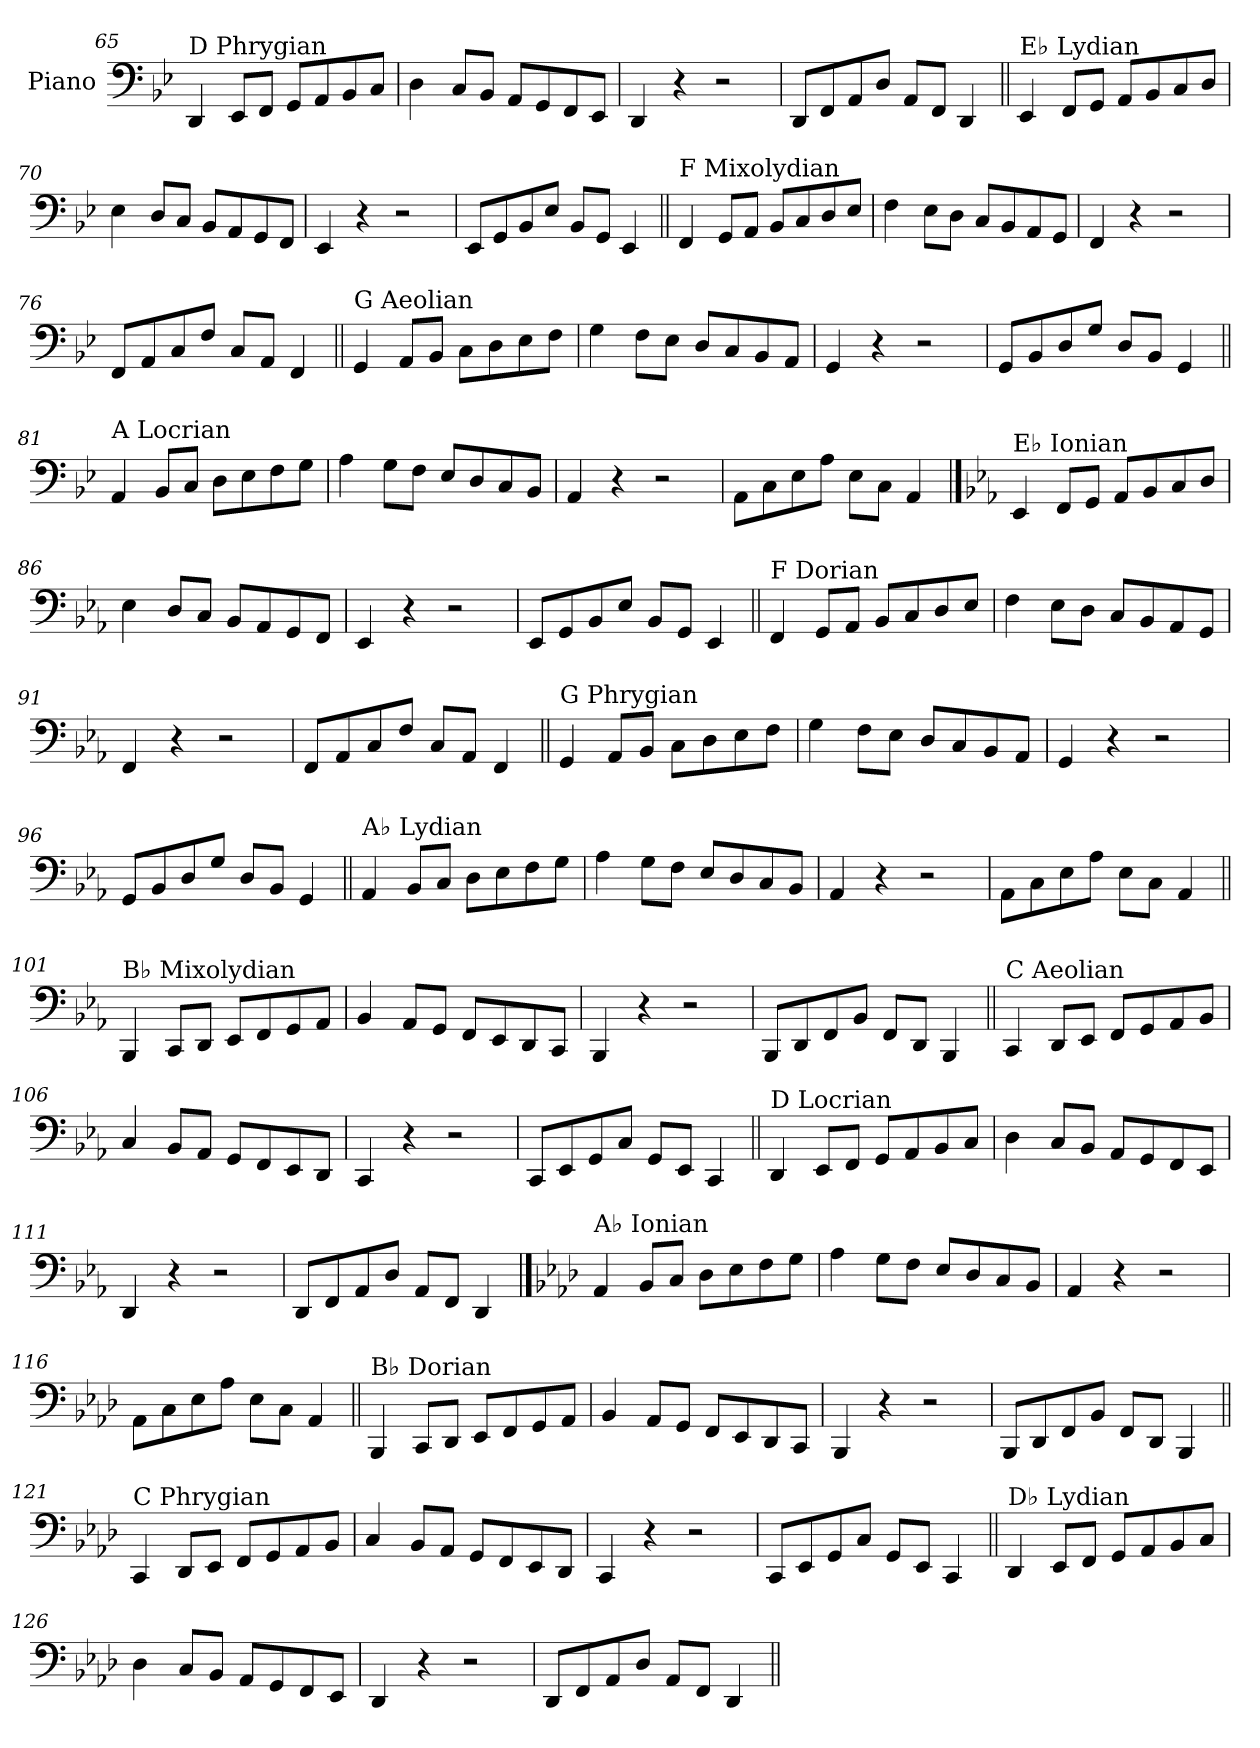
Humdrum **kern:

**kern
*part1
*staff1
*I"Piano
*I'Pno.
!!LO:LB:g=z
*clefF4
*k[b-e-]
=65
!LO:TX:a:t=D Phrygian
4DD/
8EE-/L
8FF/J
8GG/L
8AA/
8BB-/
8C/J
=66
4D\
8C/L
8BB-/J
8AA/L
8GG/
8FF/
8EE-/J
=67
4DD/
4r
2r
=68
8DD/L
8FF/
8AA/
8D/J
8AA/L
8FF/J
4DD/
!!LO:LB:g=z
=69||
!LO:TX:a:t=E♭ Lydian
4EE-/
8FF/L
8GG/J
8AA/L
8BB-/
8C/
8D/J
=70
4E-\
8D/L
8C/J
8BB-/L
8AA/
8GG/
8FF/J
=71
4EE-/
4r
2r
=72
8EE-/L
8GG/
8BB-/
8E-/J
8BB-/L
8GG/J
4EE-/
!!LO:LB:g=z
=73||
!LO:TX:a:t=F Mixolydian
4FF/
8GG/L
8AA/J
8BB-/L
8C/
8D/
8E-/J
=74
4F\
8E-\L
8D\J
8C/L
8BB-/
8AA/
8GG/J
=75
4FF/
4r
2r
=76
8FF/L
8AA/
8C/
8F/J
8C/L
8AA/J
4FF/
!!LO:LB:g=z
=77||
!LO:TX:a:t=G Aeolian
4GG/
8AA/L
8BB-/J
8C\L
8D\
8E-\
8F\J
=78
4G\
8F\L
8E-\J
8D/L
8C/
8BB-/
8AA/J
=79
4GG/
4r
2r
=80
8GG/L
8BB-/
8D/
8G/J
8D/L
8BB-/J
4GG/
!!LO:LB:g=z
=81||
!LO:TX:a:t=A Locrian
4AA/
8BB-/L
8C/J
8D\L
8E-\
8F\
8G\J
=82
4A\
8G\L
8F\J
8E-/L
8D/
8C/
8BB-/J
=83
4AA/
4r
2r
=84
8AA\L
8C\
8E-\
8A\J
8E-\L
8C\J
4AA/
!!LO:PB:g=z
==85
*k[b-e-a-]
!LO:TX:a:t=E♭ Ionian
4EE-/
8FF/L
8GG/J
8AA-/L
8BB-/
8C/
8D/J
=86
4E-\
8D/L
8C/J
8BB-/L
8AA-/
8GG/
8FF/J
=87
4EE-/
4r
2r
=88
8EE-/L
8GG/
8BB-/
8E-/J
8BB-/L
8GG/J
4EE-/
!!LO:LB:g=z
=89||
!LO:TX:a:t=F Dorian
4FF/
8GG/L
8AA-/J
8BB-/L
8C/
8D/
8E-/J
=90
4F\
8E-\L
8D\J
8C/L
8BB-/
8AA-/
8GG/J
=91
4FF/
4r
2r
=92
8FF/L
8AA-/
8C/
8F/J
8C/L
8AA-/J
4FF/
!!LO:LB:g=z
=93||
!LO:TX:a:t=G Phrygian
4GG/
8AA-/L
8BB-/J
8C\L
8D\
8E-\
8F\J
=94
4G\
8F\L
8E-\J
8D/L
8C/
8BB-/
8AA-/J
=95
4GG/
4r
2r
=96
8GG/L
8BB-/
8D/
8G/J
8D/L
8BB-/J
4GG/
!!LO:LB:g=z
=97||
!LO:TX:a:t=A♭ Lydian
4AA-/
8BB-/L
8C/J
8D\L
8E-\
8F\
8G\J
=98
4A-\
8G\L
8F\J
8E-/L
8D/
8C/
8BB-/J
=99
4AA-/
4r
2r
=100
8AA-\L
8C\
8E-\
8A-\J
8E-\L
8C\J
4AA-/
!!LO:LB:g=z
=101||
!LO:TX:a:t=B♭ Mixolydian
4BBB-/
8CC/L
8DD/J
8EE-/L
8FF/
8GG/
8AA-/J
=102
4BB-/
8AA-/L
8GG/J
8FF/L
8EE-/
8DD/
8CC/J
=103
4BBB-/
4r
2r
=104
8BBB-/L
8DD/
8FF/
8BB-/J
8FF/L
8DD/J
4BBB-/
!!LO:LB:g=z
=105||
!LO:TX:a:t=C Aeolian
4CC/
8DD/L
8EE-/J
8FF/L
8GG/
8AA-/
8BB-/J
=106
4C/
8BB-/L
8AA-/J
8GG/L
8FF/
8EE-/
8DD/J
=107
4CC/
4r
2r
=108
8CC/L
8EE-/
8GG/
8C/J
8GG/L
8EE-/J
4CC/
!!LO:LB:g=z
=109||
!LO:TX:a:t=D Locrian
4DD/
8EE-/L
8FF/J
8GG/L
8AA-/
8BB-/
8C/J
=110
4D\
8C/L
8BB-/J
8AA-/L
8GG/
8FF/
8EE-/J
=111
4DD/
4r
2r
=112
8DD/L
8FF/
8AA-/
8D/J
8AA-/L
8FF/J
4DD/
!!LO:PB:g=z
==113
*k[b-e-a-d-]
!LO:TX:a:t=A♭ Ionian
4AA-/
8BB-/L
8C/J
8D-\L
8E-\
8F\
8G\J
=114
4A-\
8G\L
8F\J
8E-/L
8D-/
8C/
8BB-/J
=115
4AA-/
4r
2r
=116
8AA-\L
8C\
8E-\
8A-\J
8E-\L
8C\J
4AA-/
!!LO:LB:g=z
=117||
!LO:TX:a:t=B♭ Dorian
4BBB-/
8CC/L
8DD-/J
8EE-/L
8FF/
8GG/
8AA-/J
=118
4BB-/
8AA-/L
8GG/J
8FF/L
8EE-/
8DD-/
8CC/J
=119
4BBB-/
4r
2r
=120
8BBB-/L
8DD-/
8FF/
8BB-/J
8FF/L
8DD-/J
4BBB-/
!!LO:LB:g=z
=121||
!LO:TX:a:t=C Phrygian
4CC/
8DD-/L
8EE-/J
8FF/L
8GG/
8AA-/
8BB-/J
=122
4C/
8BB-/L
8AA-/J
8GG/L
8FF/
8EE-/
8DD-/J
=123
4CC/
4r
2r
=124
8CC/L
8EE-/
8GG/
8C/J
8GG/L
8EE-/J
4CC/
!!LO:LB:g=z
=125||
!LO:TX:a:t=D♭ Lydian
4DD-/
8EE-/L
8FF/J
8GG/L
8AA-/
8BB-/
8C/J
=126
4D-\
8C/L
8BB-/J
8AA-/L
8GG/
8FF/
8EE-/J
=127
4DD-/
4r
2r
=128
8DD-/L
8FF/
8AA-/
8D-/J
8AA-/L
8FF/J
4DD-/
=||
*-
